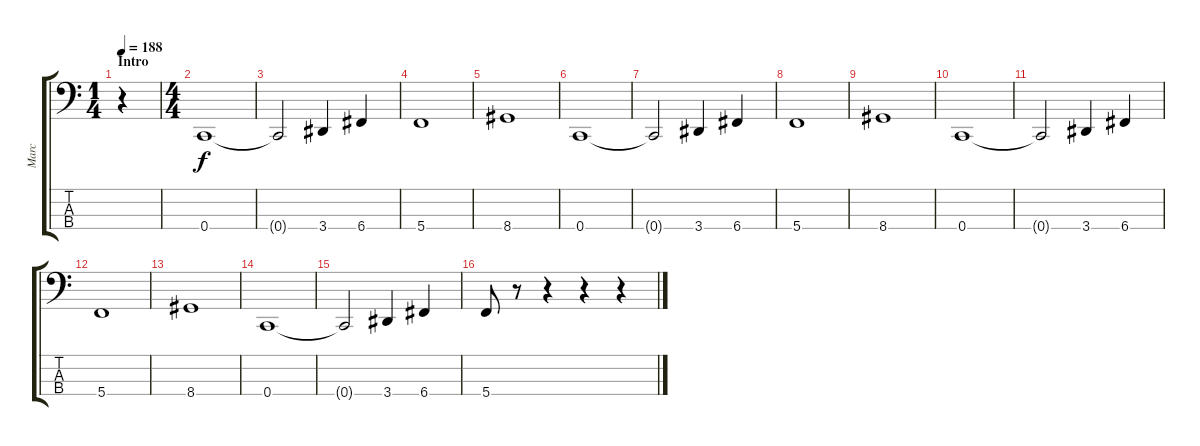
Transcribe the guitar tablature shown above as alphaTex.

\track ("Marc" "Marc") {instrument electricbassfinger}
\staff {score tabs}
\tuning (F2 C2 G1 C1) {hide}
\ts (1 4)
\section ("" "Intro")
\tempo 188
\clef f4
\ks c
r.4{dy f instrument electricbassfinger} |
\ts (4 4)
0.4.1 |
0.4{t}.2 3.4.4 6.4.4 |
5.4.1 |
8.4.1 |
0.4.1 |
0.4{t}.2 3.4.4 6.4.4 |
5.4.1 |
8.4.1 |
0.4.1 |
0.4{t}.2 3.4.4 6.4.4 |
5.4.1 |
8.4.1 |
0.4.1 |
0.4{t}.2 3.4.4 6.4.4 |
5.4.8 r.8 r.4 r.4 r.4
